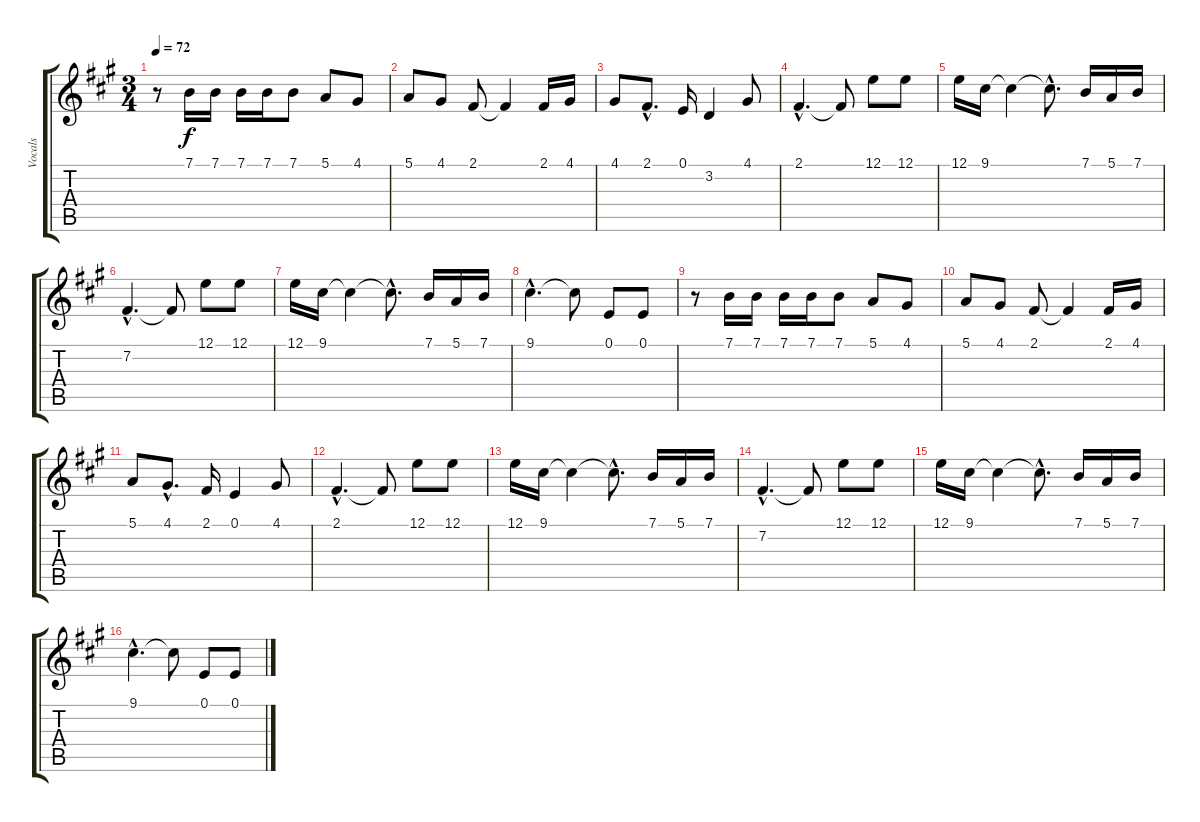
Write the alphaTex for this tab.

\track ("Vocals" "Vocals") {instrument recorder}
\staff {score tabs}
\tuning (E4 B3 G3 D3 A2 E2) {hide}
\ts (3 4)
\tempo 72
\clef g2
\ks a
r.8{dy f} 7.1.16 7.1.16 7.1.16 7.1.16 7.1.8 5.1.8 4.1.8 |
5.1.8 4.1.8 2.1.8 2.1{t}.4 2.1.16 4.1.16 |
4.1.8 2.1{hac}.8{d} 0.1.16 3.2.4 4.1.8 |
2.1{hac}.4{d} 2.1{t}.8 12.1.8 12.1.8 |
12.1.16 9.1.16 9.1{t}.4 9.1{hac t}.8{d} 7.1.16 5.1.16 7.1.16 |
7.2{hac}.4{d} 7.2{t}.8 12.1.8 12.1.8 |
12.1.16 9.1.16 9.1{t}.4 9.1{hac t}.8{d} 7.1.16 5.1.16 7.1.16 |
9.1{hac}.4{d} 9.1{t}.8 0.1.8 0.1.8 |
r.8 7.1.16 7.1.16 7.1.16 7.1.16 7.1.8 5.1.8 4.1.8 |
5.1.8 4.1.8 2.1.8 2.1{t}.4 2.1.16 4.1.16 |
5.1.8 4.1{hac}.8{d} 2.1.16 0.1.4 4.1.8 |
2.1{hac}.4{d} 2.1{t}.8 12.1.8 12.1.8 |
12.1.16 9.1.16 9.1{t}.4 9.1{hac t}.8{d} 7.1.16 5.1.16 7.1.16 |
7.2{hac}.4{d} 7.2{t}.8 12.1.8 12.1.8 |
12.1.16 9.1.16 9.1{t}.4 9.1{hac t}.8{d} 7.1.16 5.1.16 7.1.16 |
9.1{hac}.4{d} 9.1{t}.8 0.1.8 0.1.8
